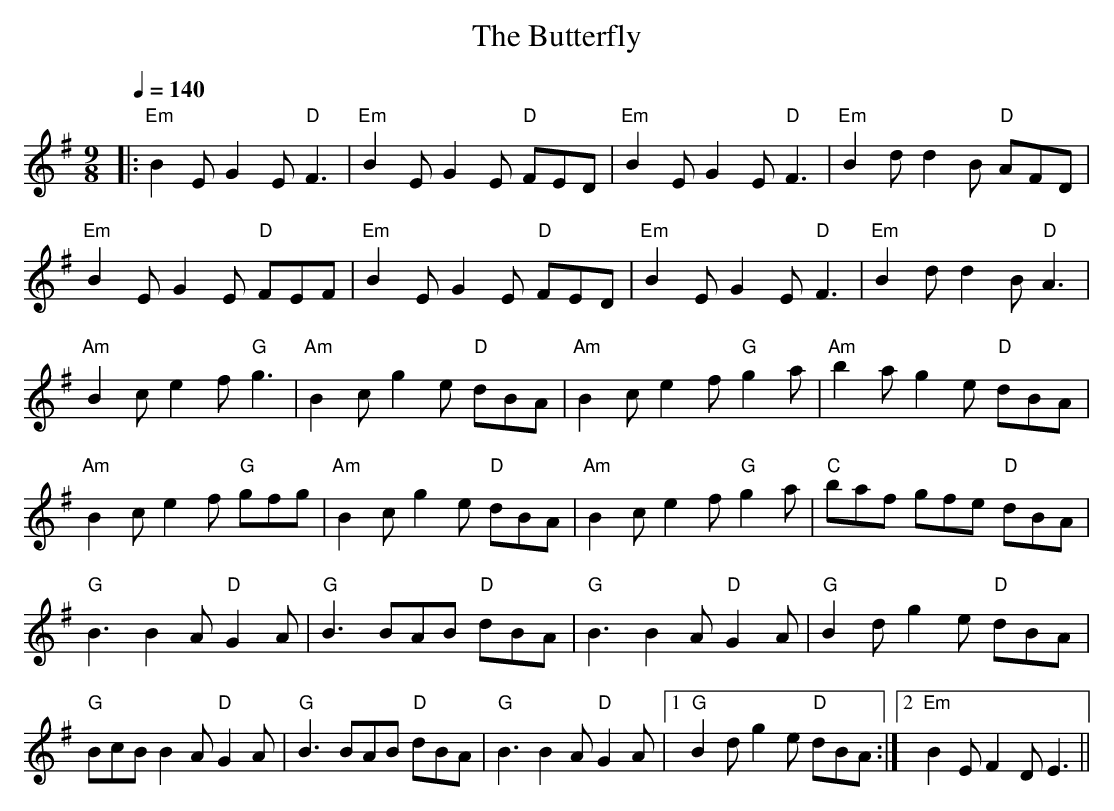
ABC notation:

X:1
T:The Butterfly
L:1/8
Q:1/4=140
M:9/8
K:G
|: "Em" B2 E G2 E "D" F3  | "Em" B2 E G2 E "D" FED | "Em" B2 E G2 E "D" F3 |"Em" B2 d d2 B"D" AFD |$
"Em" B2 E G2 E "D" FEF | "Em" B2 E G2 E "D" FED | "Em" B2 E G2 E "D" F3 | "Em" B2 d d2 B "D" A3 |$
"Am" B2 c e2 f "G" g3  | "Am" B2 c g2 e "D" dBA | "Am" B2 ce2 f "G" g2a | "Am" b2 a g2 e "D" dBA |$
"Am" B2 c e2 f "G" gfg | "Am" B2 c g2 e "D" dBA | "Am" B2 c e2 f "G" g2 a | "C" baf gfe "D" dBA |$
"G" B3 B2 A "D" G2 A | "G" B3 BAB "D" dBA | "G" B3 B2 A "D" G2 A | "G" B2 d g2 e "D" dBA |$
"G" BcB B2 A"D" G2 A | "G" B3 BAB "D" dBA | "G" B3 B2 A "D" G2 A |1 "G" B2 d g2 e "D" dBA :|2 "Em" B2 E F2 D E3 ||
